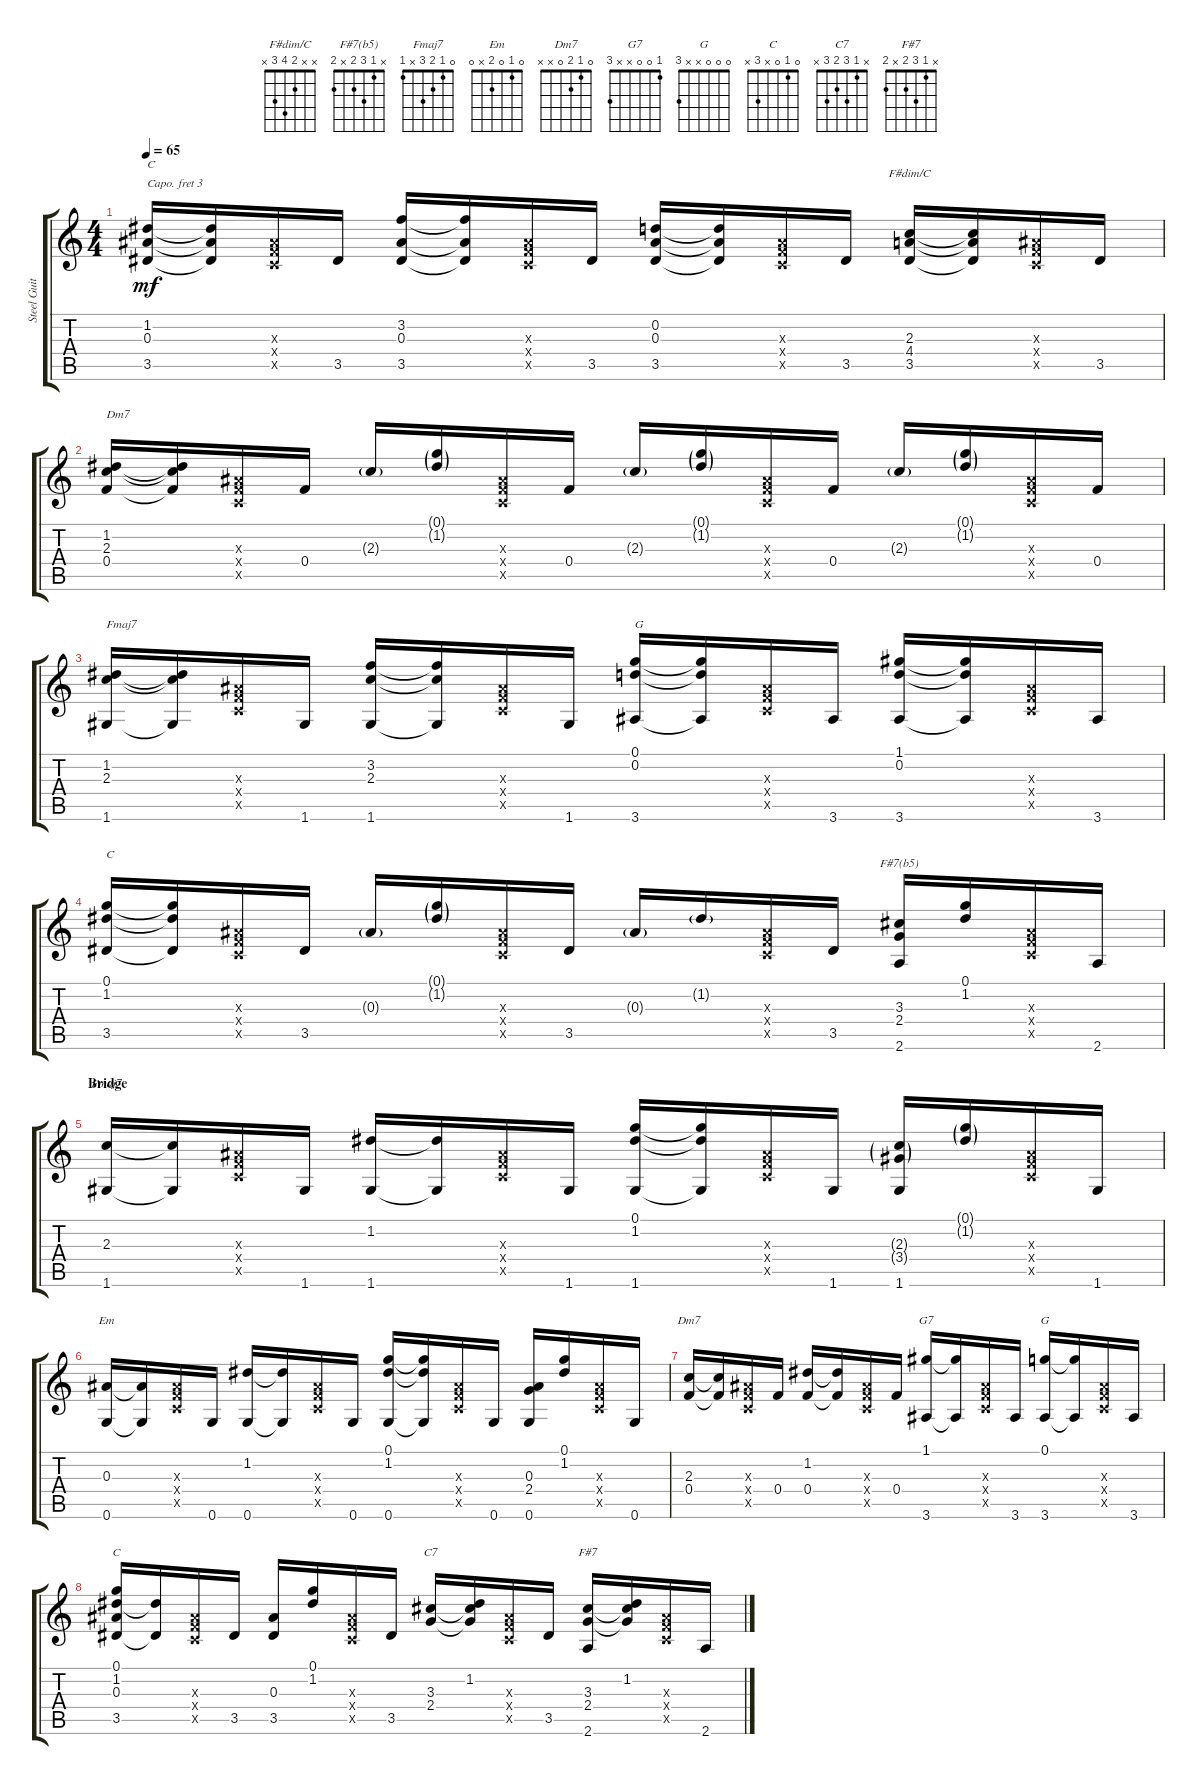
\track ("Steel Guitar" "Steel Guit") {instrument acousticguitarsteel}
\staff {score tabs}
\capo 3
\tuning (E4 B3 G3 D3 A2 E2) {hide}
\chord ("F#dim/C" x x 2 4 3 x)
\chord ("F#7(b5)" x 1 3 2 x 2)
\chord ("Fmaj7" 0 1 2 3 x 1)
\chord ("Em " 0 1 0 2 x 0)
\chord ("Dm7" 0 1 2 0 x x)
\chord ("G7" 1 0 0 x x 3)
\chord ("G" 0 0 0 x x 3)
\chord ("C" 0 1 0 x 3 x)
\chord ("C7" x 1 3 2 3 x)
\chord ("F#7" x 1 3 2 x 2)
\ts (4 4)
\tempo 65
\clef g2
\ks c
(1.2 0.3 3.5).16{txt "C" dy mf} (1.2{t} 0.3{t} 3.5{t}).16 (0.3{x} 0.4{x} 0.5{x}).16 3.5.16 (3.2 0.3 3.5).16 (3.2{t} 0.3{t} 3.5{t}).16 (0.3{x} 0.4{x} 0.5{x}).16 3.5.16 (0.2 0.3 3.5).16 (0.2{t} 0.3{t} 3.5{t}).16 (0.3{x} 0.4{x} 0.5{x}).16 3.5.16 (2.3 4.4 3.5).16{ch "F#dim/C"} (2.3{t} 4.4{t} 3.5{t}).16 (0.3{x} 0.4{x} 0.5{x}).16 3.5.16 |
(1.2 2.3 0.4).16{txt "Dm7"} (1.2{t} 2.3{t} 0.4{t}).16 (0.3{x} 0.4{x} 0.5{x}).16 0.4.16 2.3{g}.16 (0.1{g} 1.2{g}).16 (0.3{x} 0.4{x} 0.5{x}).16 0.4.16 2.3{g}.16 (0.1{g} 1.2{g}).16 (0.3{x} 0.4{x} 0.5{x}).16 0.4.16 2.3{g}.16 (0.1{g} 1.2{g}).16 (0.3{x} 0.4{x} 0.5{x}).16 0.4.16 |
(1.2 2.3 1.6).16{txt "Fmaj7"} (1.2{t} 2.3{t} 1.6{t}).16 (0.3{x} 0.4{x} 0.5{x}).16 1.6.16 (3.2 2.3 1.6).16 (3.2{t} 2.3{t} 1.6{t}).16 (0.3{x} 0.4{x} 0.5{x}).16 1.6.16 (0.1 0.2 3.6).16{txt "G"} (0.1{t} 0.2{t} 3.6{t}).16 (0.3{x} 0.4{x} 0.5{x}).16 3.6.16 (1.1 0.2 3.6).16 (1.1{t} 0.2{t} 3.6{t}).16 (0.3{x} 0.4{x} 0.5{x}).16 3.6.16 |
(0.1 1.2 3.5).16{txt "C"} (0.1{t} 1.2{t} 3.5{t}).16 (0.3{x} 0.4{x} 0.5{x}).16 3.5.16 0.3{g}.16 (0.1{g} 1.2{g}).16 (0.3{x} 0.4{x} 0.5{x}).16 3.5.16 0.3{g}.16 1.2{g}.16 (0.3{x} 0.4{x} 0.5{x}).16 3.5.16 (3.3 2.4 2.6).16{ch "F#7(b5)"} (0.1 1.2).16 (0.3{x} 0.4{x} 0.5{x}).16 2.6.16 |
\section ("" "Bridge")
(2.3 1.6).16{ch "Fmaj7"} (2.3{t} 1.6{t}).16 (0.3{x} 0.4{x} 0.5{x}).16 1.6.16 (1.2 1.6).16 (1.2{t} 1.6{t}).16 (0.3{x} 0.4{x} 0.5{x}).16 1.6.16 (0.1 1.2 1.6).16 (0.1{t} 1.2{t} 1.6{t}).16 (0.3{x} 0.4{x} 0.5{x}).16 1.6.16 (2.3{g} 3.4{g} 1.6).16 (0.1{g} 1.2{g}).16 (0.3{x} 0.4{x} 0.5{x}).16 1.6.16 |
(0.3 0.6).16{ch "Em "} (0.3{t} 0.6{t}).16 (0.3{x} 0.4{x} 0.5{x}).16 0.6.16 (1.2 0.6).16 (1.2{t} 0.6{t}).16 (0.3{x} 0.4{x} 0.5{x}).16 0.6.16 (0.1 1.2 0.6).16 (0.1{t} 1.2{t} 0.6{t}).16 (0.3{x} 0.4{x} 0.5{x}).16 0.6.16 (0.3 2.4 0.6).16 (0.1 1.2).16 (0.3{x} 0.4{x} 0.5{x}).16 0.6.16 |
(2.3 0.4).16{ch "Dm7"} (2.3{t} 0.4{t}).16 (0.3{x} 0.4{x} 0.5{x}).16 0.4.16 (1.2 0.4).16 (1.2{t} 0.4{t}).16 (0.3{x} 0.4{x} 0.5{x}).16 0.4.16 (1.1 3.6).16{ch "G7"} (1.1{t} 3.6{t}).16 (0.3{x} 0.4{x} 0.5{x}).16 3.6.16 (0.1 3.6).16{ch "G"} (0.1{t} 3.6{t}).16 (0.3{x} 0.4{x} 0.5{x}).16 3.6.16 |
(0.1 1.2 0.3 3.5).16{ch "C"} (1.2{t} 3.5{t}).16 (0.3{x} 0.4{x} 0.5{x}).16 3.5.16 (0.3 3.5).16 (0.1 1.2).16 (0.3{x} 0.4{x} 0.5{x}).16 3.5.16 (3.3 2.4).16{ch "C7"} (1.2 3.3{t} 2.4{t}).16 (0.3{x} 0.4{x} 0.5{x}).16 3.5.16 (3.3 2.4 2.6).16{ch "F#7"} (1.2 3.3{t} 2.4{t}).16 (0.3{x} 0.4{x} 0.5{x}).16 2.6.16
